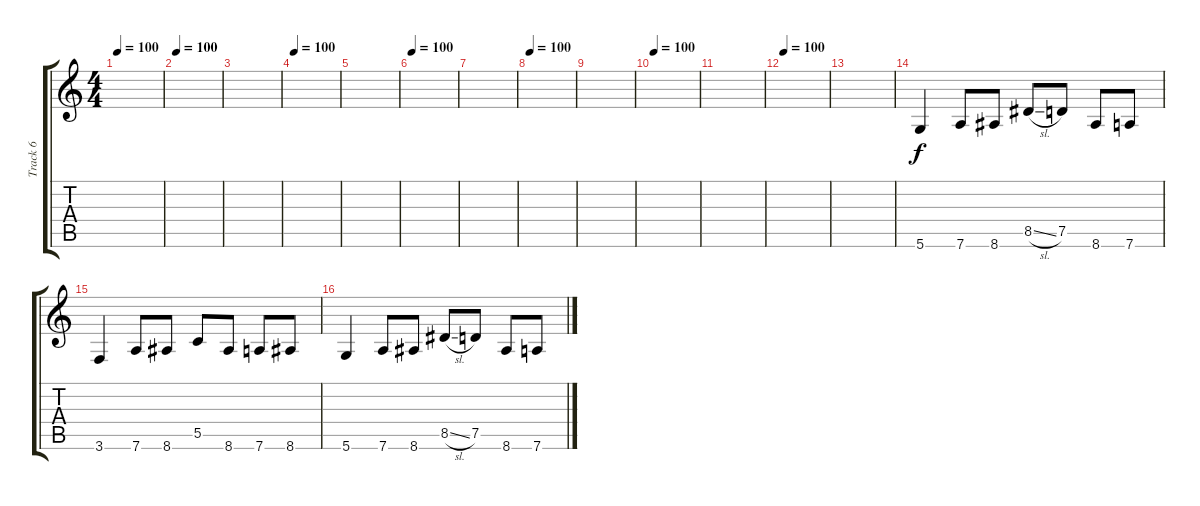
\track ("Track 6" "Track 6") {instrument distortionguitar}
\staff {score tabs}
\tuning (D4 A3 F3 C3 G2 D2) {hide}
\ts (4 4)
\tempo 100
\tempo 85
\tempo 100
\clef g2
\ks c
|
\tempo 100
|
|
\tempo 100
|
|
\tempo 100
|
|
\tempo 100
|
|
\tempo 100
|
|
\tempo 100
|
|
5.6.4 7.6.8 8.6.8 8.5{sl}.8 7.5.8 8.6.8 7.6.8 |
3.6.4 7.6.8 8.6.8 5.5.8 8.6.8 7.6.8 8.6.8 |
5.6.4 7.6.8 8.6.8 8.5{sl}.8 7.5.8 8.6.8 7.6.8
